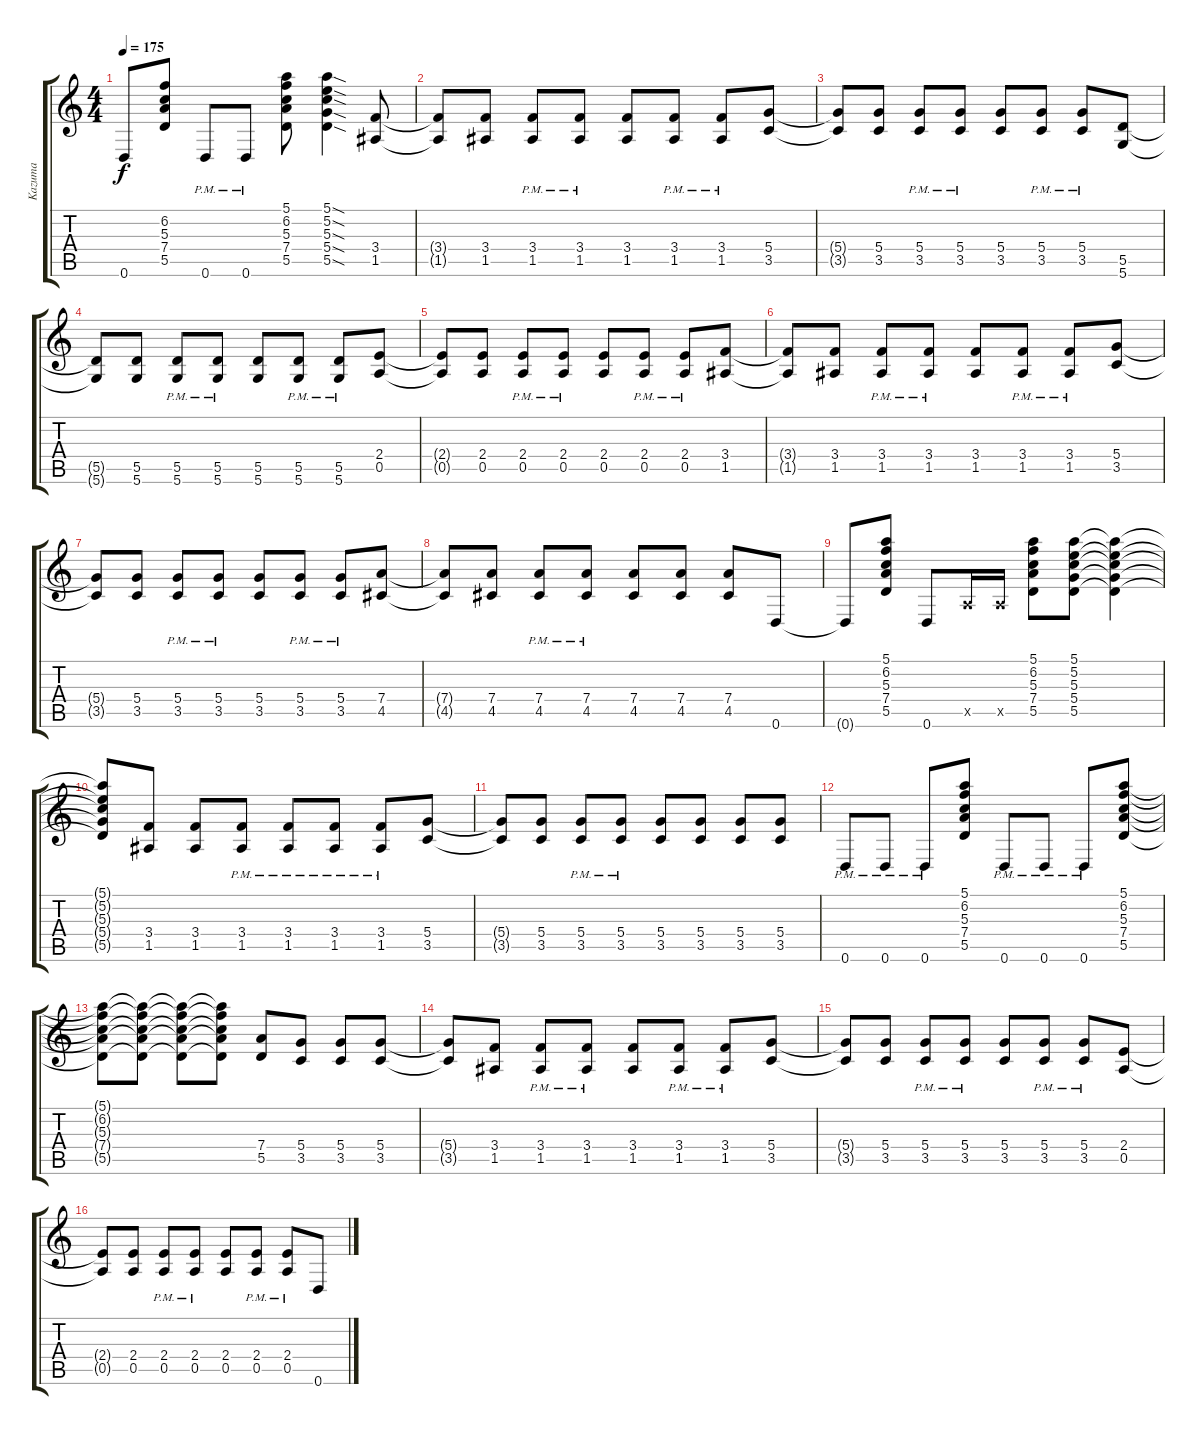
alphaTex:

\track ("Kazuma" "Kazuma") {instrument distortionguitar}
\staff {score tabs}
\tuning (E4 B3 G3 D3 A2 D2) {hide}
\ts (4 4)
\tempo 175
\clef g2
\ks c
0.6{t}.8{dy f} (6.2 5.3 7.4 5.5).8 0.6{pm}.8 0.6{pm}.8 (5.1 6.2 5.3 7.4 5.5).8 (5.1{sod} 5.2{sod} 5.3{sod} 5.4{sod} 5.5{sod}).4 (3.4 1.5).8 |
(3.4{t} 1.5{t}).8 (3.4 1.5).8 (3.4{pm} 1.5{pm}).8 (3.4{pm} 1.5{pm}).8 (3.4 1.5).8 (3.4{pm} 1.5{pm}).8 (3.4{pm} 1.5{pm}).8 (5.4 3.5).8 |
(5.4{t} 3.5{t}).8 (5.4 3.5).8 (5.4{pm} 3.5{pm}).8 (5.4{pm} 3.5{pm}).8 (5.4 3.5).8 (5.4{pm} 3.5{pm}).8 (5.4{pm} 3.5{pm}).8 (5.5 5.6).8 |
(5.5{t} 5.6{t}).8 (5.5 5.6).8 (5.5{pm} 5.6{pm}).8 (5.5{pm} 5.6{pm}).8 (5.5 5.6).8 (5.5{pm} 5.6{pm}).8 (5.5{pm} 5.6{pm}).8 (2.4 0.5).8 |
(2.4{t} 0.5{t}).8 (2.4 0.5).8 (2.4{pm} 0.5{pm}).8 (2.4{pm} 0.5{pm}).8 (2.4 0.5).8 (2.4{pm} 0.5{pm}).8 (2.4{pm} 0.5{pm}).8 (3.4 1.5).8 |
(3.4{t} 1.5{t}).8 (3.4 1.5).8 (3.4{pm} 1.5{pm}).8 (3.4{pm} 1.5{pm}).8 (3.4 1.5).8 (3.4{pm} 1.5{pm}).8 (3.4{pm} 1.5{pm}).8 (5.4 3.5).8 |
(5.4{t} 3.5{t}).8 (5.4 3.5).8 (5.4{pm} 3.5{pm}).8 (5.4{pm} 3.5{pm}).8 (5.4 3.5).8 (5.4{pm} 3.5{pm}).8 (5.4{pm} 3.5{pm}).8 (7.4 4.5).8 |
(7.4{t} 4.5{t}).8 (7.4 4.5).8 (7.4{pm} 4.5{pm}).8 (7.4{pm} 4.5{pm}).8 (7.4 4.5).8 (7.4 4.5).8 (7.4 4.5).8 0.6.8 |
0.6{t}.8 (5.1 6.2 5.3 7.4 5.5).8 0.6.8 0.5{x}.16 0.5{x}.16 (5.1 6.2 5.3 7.4 5.5).8 (5.1 5.2 5.3 5.4 5.5).8 (5.1{t} 5.2{t} 5.3{t} 5.4{t} 5.5{t}).4 |
(5.1{t} 5.2{t} 5.3{t} 5.4{t} 5.5{t}).8 (3.4 1.5).8 (3.4 1.5).8 (3.4{pm} 1.5{pm}).8 (3.4{pm} 1.5{pm}).8 (3.4{pm} 1.5{pm}).8 (3.4{pm} 1.5{pm}).8 (5.4 3.5).8 |
(5.4{t} 3.5{t}).8 (5.4 3.5).8 (5.4{pm} 3.5{pm}).8 (5.4{pm} 3.5{pm}).8 (5.4 3.5).8 (5.4 3.5).8 (5.4 3.5).8 (5.4 3.5).8 |
0.6{pm}.8 0.6{pm}.8 0.6{pm}.8 (5.1 6.2 5.3 7.4 5.5).8 0.6{pm}.8 0.6{pm}.8 0.6{pm}.8 (5.1 6.2 5.3 7.4 5.5).8 |
(5.1{t} 6.2{t} 5.3{t} 7.4{t} 5.5{t}).8 (5.1{t} 6.2{t} 5.3{t} 7.4{t} 5.5{t}).8 (5.1{t} 6.2{t} 5.3{t} 7.4{t} 5.5{t}).8 (5.1{t} 6.2{t} 5.3{t} 7.4{t} 5.5{t}).8 (7.4 5.5).8 (5.4 3.5).8 (5.4 3.5).8 (5.4 3.5).8 |
(5.4{t} 3.5{t}).8 (3.4 1.5).8 (3.4{pm} 1.5{pm}).8 (3.4{pm} 1.5{pm}).8 (3.4 1.5).8 (3.4{pm} 1.5{pm}).8 (3.4{pm} 1.5{pm}).8 (5.4 3.5).8 |
(5.4{t} 3.5{t}).8 (5.4 3.5).8 (5.4{pm} 3.5{pm}).8 (5.4{pm} 3.5{pm}).8 (5.4 3.5).8 (5.4{pm} 3.5{pm}).8 (5.4{pm} 3.5{pm}).8 (2.4 0.5).8 |
(2.4{t} 0.5{t}).8 (2.4 0.5).8 (2.4{pm} 0.5{pm}).8 (2.4{pm} 0.5{pm}).8 (2.4 0.5).8 (2.4{pm} 0.5{pm}).8 (2.4{pm} 0.5{pm}).8 0.6.8
